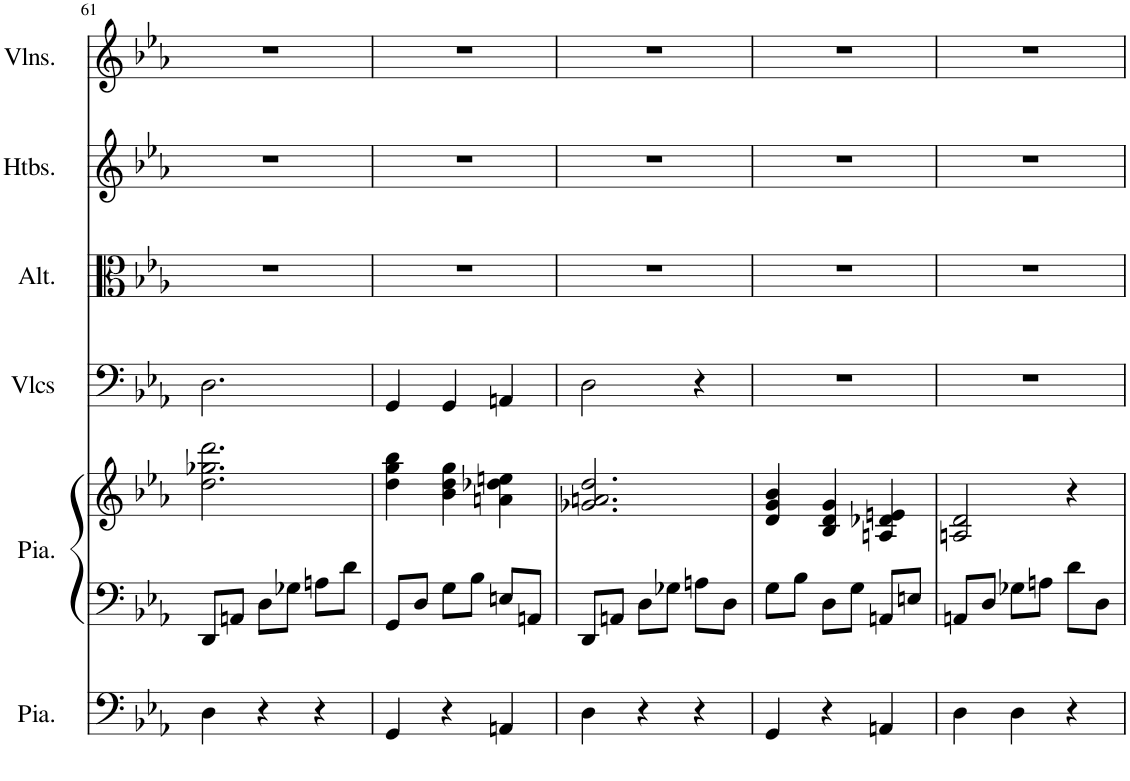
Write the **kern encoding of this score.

**kern	**kern	**kern	**kern	**kern	**kern	**kern
*part6	*part5	*part5	*part4	*part3	*part2	*part1
*staff7	*staff6	*staff5	*staff4	*staff3	*staff2	*staff1
*I"Piano, Pedals	*I"Piano, Organ	*	*I"Violoncelles, Bass	*I"Altos, Tenor	*I"Hautbois, Alto	*I"Violons, Soprano
*I'Pia.	*I'Pia.	*	*I'Vlcs	*I'Alt.	*I'Htbs.	*I'Vlns.
!!LO:PB:g=z
*clefF4	*clefF4	*clefG2	*clefF4	*clefC3	*clefG2	*clefG2
*k[b-e-a-]	*k[b-e-a-]	*k[b-e-a-]	*k[b-e-a-]	*k[b-e-a-]	*k[b-e-a-]	*k[b-e-a-]
*M3/4	*M3/4	*M3/4	*M3/4	*M3/4	*M3/4	*M3/4
=61	=61	=61	=61	=61	=61	=61
4D\	8DD/L	2.dd\ 2.gg-X\ 2.ddd\	2.D\	2.r	2.r	2.r
.	8AAn/J	.	.	.	.	.
4r	8D\L	.	.	.	.	.
.	8G-X\J	.	.	.	.	.
4r	8An\L	.	.	.	.	.
.	8d\J	.	.	.	.	.
=62	=62	=62	=62	=62	=62	=62
4GG/	8GG/L	4dd\ 4gg\ 4bb-\	4GG/	2.r	2.r	2.r
.	8D/J	.	.	.	.	.
4r	8G\L	4b-\ 4dd\ 4gg\	4GG/	.	.	.
.	8B-\J	.	.	.	.	.
4AAn/	8En/L	4an\ 4dd-X\ 4een\	4AAn/	.	.	.
.	8AAn/J	.	.	.	.	.
=63	=63	=63	=63	=63	=63	=63
4D\	8DD/L	2.g-X/ 2.an/ 2.dd/	2D\	2.r	2.r	2.r
.	8AAn/J	.	.	.	.	.
4r	8D\L	.	.	.	.	.
.	8G-X\J	.	.	.	.	.
4r	8An\L	.	4r	.	.	.
.	8D\J	.	.	.	.	.
=64	=64	=64	=64	=64	=64	=64
4GG/	8G\L	4d/ 4g/ 4b-/	2.r	2.r	2.r	2.r
.	8B-\J	.	.	.	.	.
4r	8D\L	4B-/ 4d/ 4g/	.	.	.	.
.	8G\J	.	.	.	.	.
4AAn/	8AAn/L	4An/ 4d-X/ 4en/	.	.	.	.
.	8En/J	.	.	.	.	.
=65	=65	=65	=65	=65	=65	=65
4D\	8AAn/L	2An/ 2d/	2.r	2.r	2.r	2.r
.	8D/J	.	.	.	.	.
4D\	8G-X\L	.	.	.	.	.
.	8An\J	.	.	.	.	.
4r	8d\L	4r	.	.	.	.
.	8D\J	.	.	.	.	.
=	=	=	=	=	=	=
*-	*-	*-	*-	*-	*-	*-
